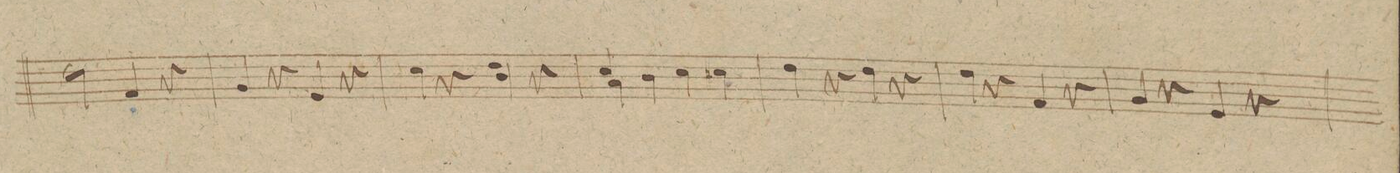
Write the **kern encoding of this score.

**kern	**dynam
*I"Alto Viola.	*
*clefC3	*
*k[f#c#g#]	*
*met(c|)	*
*M2/2	*
2e\	.
4G#/	.
4r	.
=28	=28
4A/	.
4r	.
4F#/	.
4r	.
=29	=29
4d\	.
4r	.
4c#\ 4e	.
4r	.
=30	=30
*^	*
4d/	4B\	.
4c#\	4ryy	.
4d\	2ryy	.
4d#X\	.	.
*v	*v	*
=31	=31
4e\	.
4r	.
4e\	.
4r	.
=32	=32
4e\	.
4r	.
4G#/	.
4r	.
=33	=33
4A/	.
4r	.
4F#/	.
4r	.
=34	=34
*-	*-
